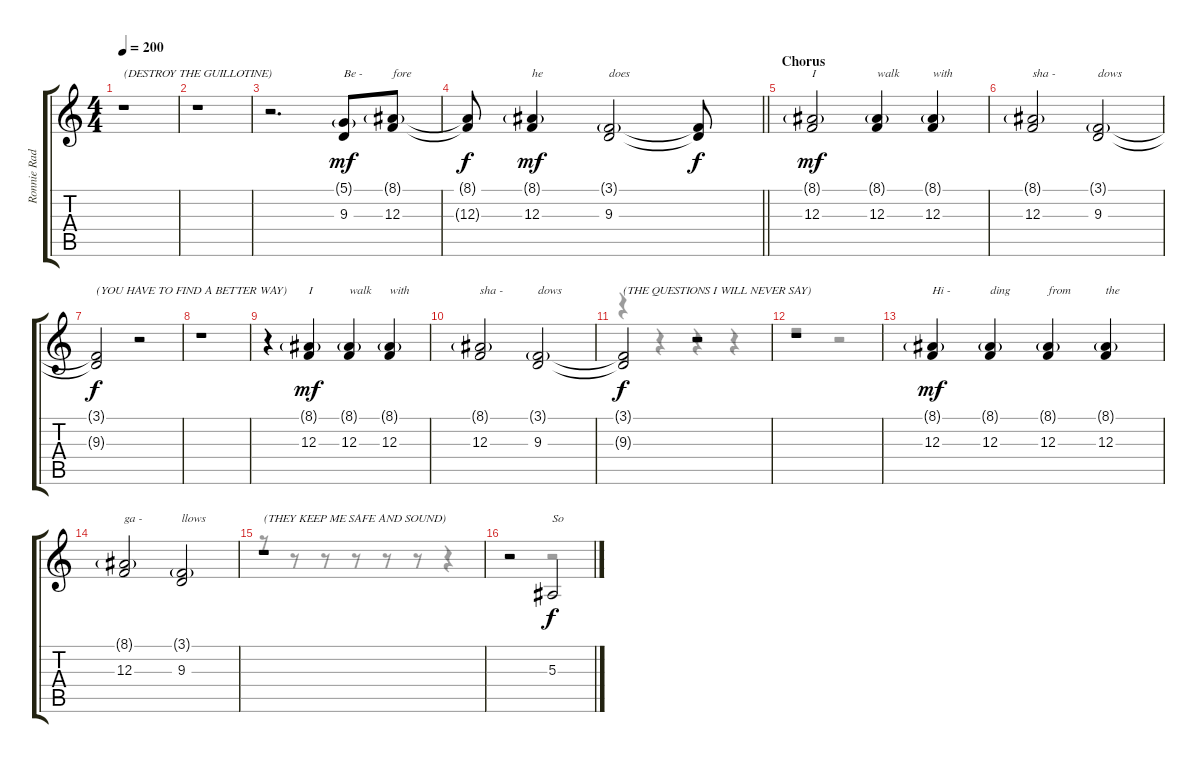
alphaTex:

\track ("Ronnie Radke" "Ronnie Rad") {instrument harmonica}
\staff {score tabs}
\tuning (D4 A3 F3 C3 G2 C2) {hide}
\voice
\ts (4 4)
\tempo 200
\clef g2
\ks c
r.1{txt "(DESTROY THE GUILLOTINE)" dy f} |
r.1 |
r.2{d} (5.1{g} 9.3).8{txt "Be -" dy mf} (8.1{g} 12.3).8{txt "fore"} |
\barLineRight lightlight
(8.1{t} 12.3{t}).8{dy f} (8.1{g} 12.3).4{txt "he" dy mf} (3.1{g} 9.3).2{txt "does"} (3.1{t} 9.3{t}).8{dy f} |
\section ("" "Chorus")
(8.1{g} 12.3).2{txt "I " dy mf} (8.1{g} 12.3).4{txt "walk "} (8.1{g} 12.3).4{txt "with"} |
(8.1{g} 12.3).2{txt "sha -"} (3.1{g} 9.3).2{txt "dows"} |
(3.1{t} 9.3{t}).2{txt "(YOU HAVE TO FIND A BETTER WAY)" dy f} r.2 |
r.1 |
r.4 (8.1{g} 12.3).4{txt "I" dy mf} (8.1{g} 12.3).4{txt "walk"} (8.1{g} 12.3).4{txt "with"} |
(8.1{g} 12.3).2{txt "sha -"} (3.1{g} 9.3).2{txt "dows"} |
(3.1{t} 9.3{t}).2{txt "(THE QUESTIONS I WILL NEVER SAY)" dy f} r.2 |
r.1 |
(8.1{g} 12.3).4{txt "Hi -" dy mf} (8.1{g} 12.3).4{txt "ding"} (8.1{g} 12.3).4{txt "from"} (8.1{g} 12.3).4{txt "the"} |
(8.1{g} 12.3).2{txt "ga -"} (3.1{g} 9.3).2{txt "llows"} |
r.1{txt "(THEY KEEP ME SAFE AND SOUND)"} |
r.2 5.3.2{txt "So" dy f}
\voice
\clef g2
\ottava regular
\simile none
\ks c
|
|
|
\barLineRight lightlight
|
|
|
|
|
|
|
r.4 r.4 r.4 r.4 |
r.2 r.2 |
|
|
r.8 r.8 r.8 r.8 r.8 r.8 r.4 |
r.2 r.2
